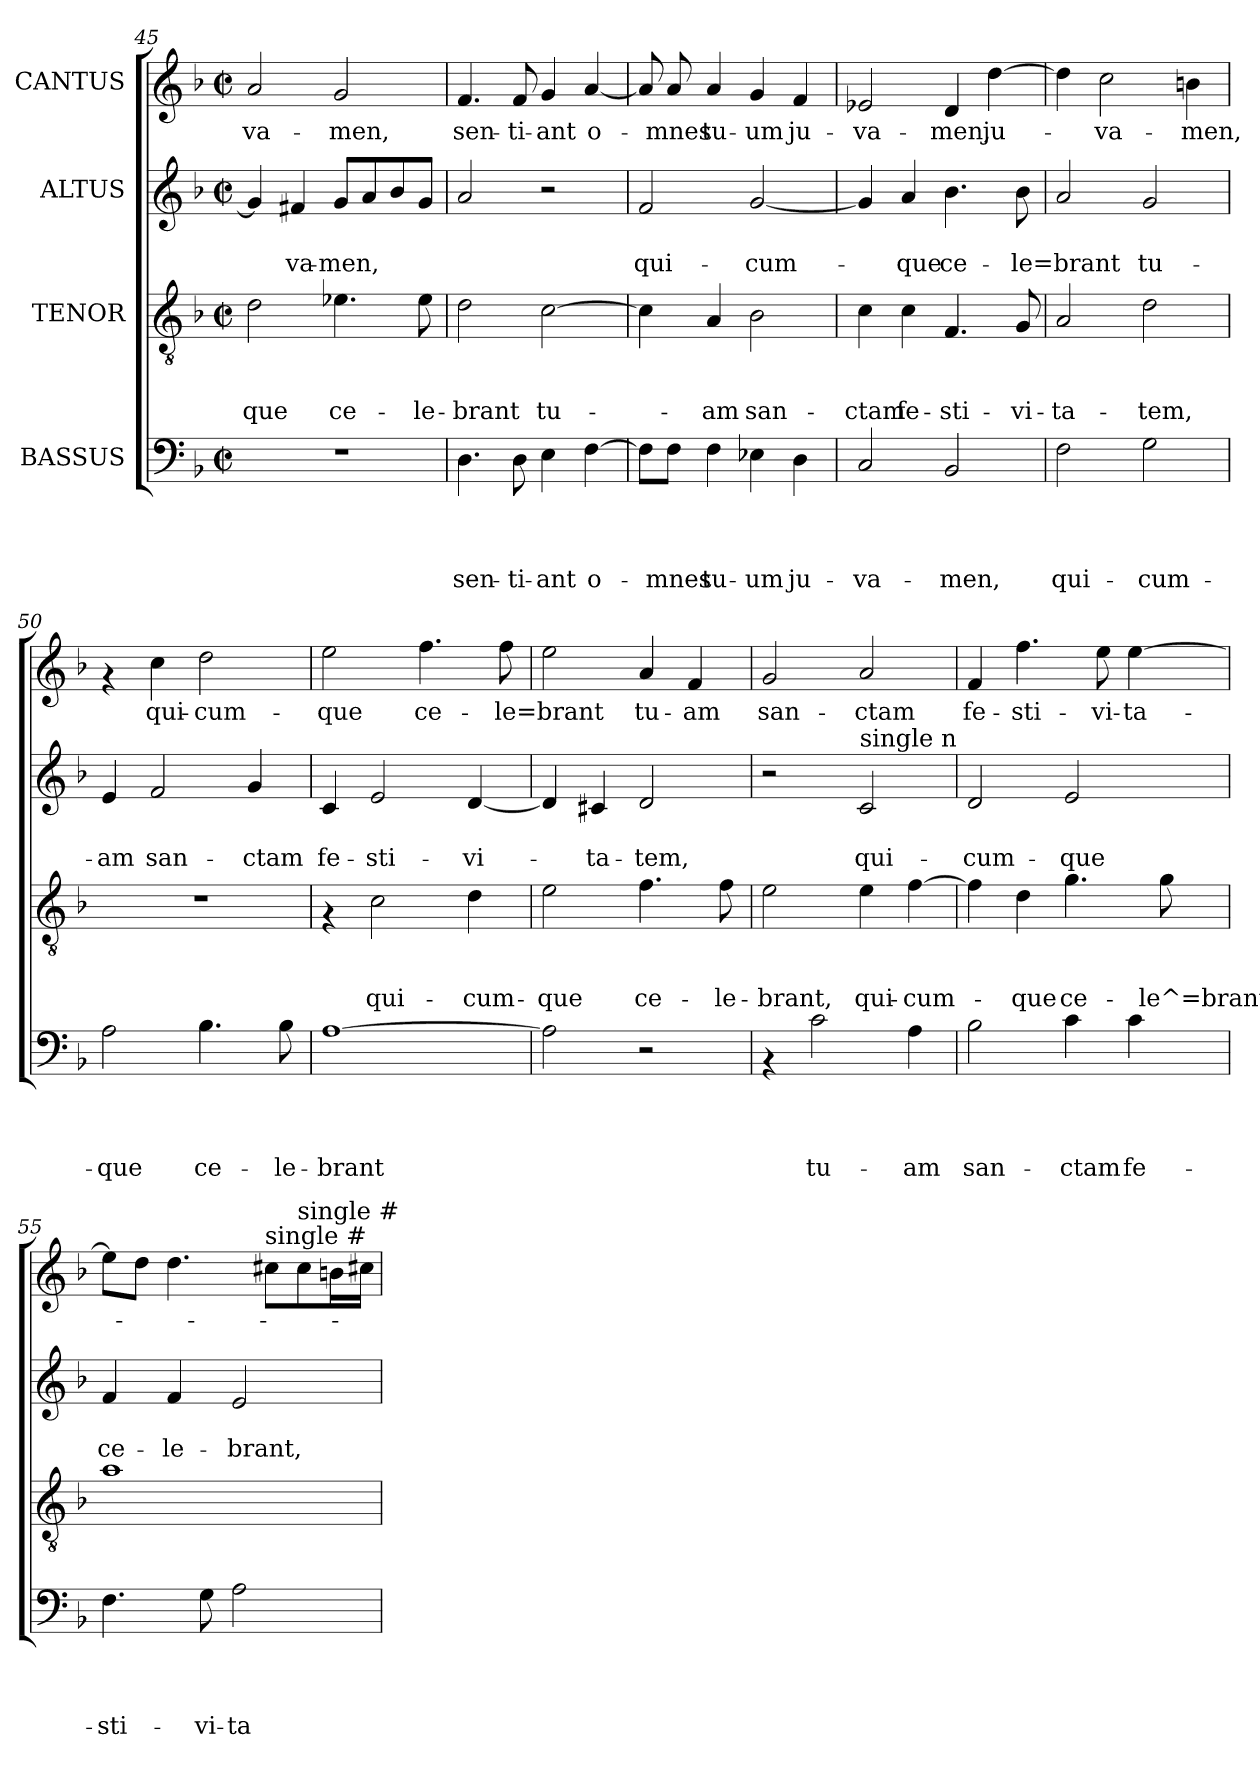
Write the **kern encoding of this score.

**kern	**text	**text	**text	**text	**kern	**text	**text	**text	**kern	**text	**text	**kern	**text
*part4	*part4	*part4	*part4	*part4	*part3	*part3	*part3	*part3	*part2	*part2	*part2	*part1	*part1
*staff4	*staff4	*staff4	*staff4	*staff4	*staff3	*staff3	*staff3	*staff3	*staff2	*staff2	*staff2	*staff1	*staff1
*I"BASSUS	*	*	*	*	*I"TENOR	*	*	*	*I"ALTUS	*	*	*I"CANTUS	*
*clefF4	*	*	*	*	*clefGv2	*	*	*	*clefG2	*	*	*clefG2	*
*k[b-]	*	*	*	*	*k[b-]	*	*	*	*k[b-]	*	*	*k[b-]	*
*F:	*	*	*	*	*F:	*	*	*	*F:	*	*	*F:	*
*M2/2	*	*	*	*	*M2/2	*	*	*	*M2/2	*	*	*M2/2	*
*met(c|)	*	*	*	*	*met(c|)	*	*	*	*met(c|)	*	*	*met(c|)	*
=45	=45	=45	=45	=45	=45	=45	=45	=45	=45	=45	=45	=45	=45
!	!	!	!	!	!	!	!	!LO:LY:b	!	!	!	!	!LO:LY:b
1r	.	.	.	.	2d\	.	.	-que	4g/]	.	.	2a/	-va-
!	!	!	!	!	!	!	!	!	!	!	!LO:LY:b	!	!
.	.	.	.	.	.	.	.	.	4f#X/	.	-va-	.	.
!	!	!	!	!	!	!	!	!LO:LY:b	!	!	!LO:LY:b	!	!LO:LY:b
.	.	.	.	.	4.e-X\	.	.	ce-	8g/L	.	-men,	2g/	-men,
.	.	.	.	.	.	.	.	.	8a/	.	.	.	.
.	.	.	.	.	.	.	.	.	8b-/	.	.	.	.
!	!	!	!	!	!	!	!	!LO:LY:b	!	!	!	!	!
.	.	.	.	.	8e-\	.	.	-le-	8g/J	.	.	.	.
!!LO:PB:g=z
=46	=46	=46	=46	=46	=46	=46	=46	=46	=46	=46	=46	=46	=46
!	!	!	!	!LO:LY:b	!	!	!	!LO:LY:b	!	!	!	!	!LO:LY:b
4.D\	.	.	.	sen-	2d\	.	.	-brant	2a/	.	.	4.f/	sen-
!	!	!	!	!LO:LY:b	!	!	!	!	!	!	!	!	!LO:LY:b
8D\	.	.	.	-ti-	.	.	.	.	.	.	.	8f/	-ti-
!	!	!	!	!LO:LY:b	!	!	!	!LO:LY:b	!	!	!	!	!LO:LY:b
4E\	.	.	.	-ant	[>2c\	.	.	tu-	2r	.	.	4g/	-ant
!	!	!	!	!LO:LY:b	!	!	!	!	!	!	!	!	!LO:LY:b
[>4F\	.	.	.	o-	.	.	.	.	.	.	.	[<4a/	o-
=47	=47	=47	=47	=47	=47	=47	=47	=47	=47	=47	=47	=47	=47
!	!	!	!	!	!	!	!	!	!	!	!LO:LY:b	!	!
8F\L]	.	.	.	.	4c\]	.	.	.	2f/	.	qui-	8a/]	.
!	!	!	!	!LO:LY:b	!	!	!	!	!	!	!	!	!LO:LY:b
8F\J	.	.	.	-mnes	.	.	.	.	.	.	.	8a/	-mnes
!	!	!	!	!LO:LY:b	!	!	!	!LO:LY:b	!	!	!	!	!LO:LY:b
4F\	.	.	.	tu-	4A/	.	.	-am	.	.	.	4a/	tu-
!	!	!	!	!LO:LY:b	!	!	!	!LO:LY:b	!	!	!LO:LY:b	!	!LO:LY:b
4E-X\	.	.	.	-um	2B-\	.	.	san-	[<2g/	.	-cum-	4g/	-um
!	!	!	!	!LO:LY:b	!	!	!	!	!	!	!	!	!LO:LY:b
4D\	.	.	.	ju-	.	.	.	.	.	.	.	4f/	ju-
=48	=48	=48	=48	=48	=48	=48	=48	=48	=48	=48	=48	=48	=48
!	!	!	!	!LO:LY:b	!	!	!	!LO:LY:b	!	!	!	!	!LO:LY:b
2C/	.	.	.	-va-	4c\	.	.	-ctam	4g/]	.	.	2e-X/	-va-
!	!	!	!	!	!	!	!	!LO:LY:b	!	!	!LO:LY:b	!	!
.	.	.	.	.	4c\	.	.	fe-	4a/	.	-que	.	.
!	!	!	!	!LO:LY:b	!	!	!	!LO:LY:b	!	!	!LO:LY:b	!	!LO:LY:b
2BB-/	.	.	.	-men,	4.F/	.	.	-sti-	4.b-\	.	ce-	4d/	-men,
!	!	!	!	!	!	!	!	!	!	!	!	!	!LO:LY:b
.	.	.	.	.	.	.	.	.	.	.	.	[>4dd\	ju-
!	!	!	!	!	!	!	!	!LO:LY:b	!	!	!LO:LY:b	!	!
.	.	.	.	.	8G/	.	.	-vi-	8b-\	.	-le=brant	.	.
=49	=49	=49	=49	=49	=49	=49	=49	=49	=49	=49	=49	=49	=49
!	!	!	!	!LO:LY:b	!	!	!	!LO:LY:b	!	!	!	!	!
2F\	.	.	.	qui-	2A/	.	.	-ta-	2a/	.	.	4dd\]	.
!	!	!	!	!	!	!	!	!	!	!	!	!	!LO:LY:b
.	.	.	.	.	.	.	.	.	.	.	.	2cc\	-va-
!	!	!	!	!LO:LY:b	!	!	!	!LO:LY:b	!	!	!LO:LY:b	!	!
2G\	.	.	.	-cum-	2d\	.	.	-tem,	2g/	.	tu-	.	.
!	!	!	!	!	!	!	!	!	!	!	!	!	!LO:LY:b
.	.	.	.	.	.	.	.	.	.	.	.	4bn\	-men,
=50	=50	=50	=50	=50	=50	=50	=50	=50	=50	=50	=50	=50	=50
!	!	!	!	!LO:LY:b	!	!	!	!	!	!	!LO:LY:b	!	!
2A\	.	.	.	-que	1r	.	.	.	4e/	.	-am	4rf	.
!	!	!	!	!	!	!	!	!	!	!	!LO:LY:b	!	!LO:LY:b
.	.	.	.	.	.	.	.	.	2f/	.	san-	4cc\	qui-
!	!	!	!	!LO:LY:b	!	!	!	!	!	!	!	!	!LO:LY:b
4.B-\	.	.	.	ce-	.	.	.	.	.	.	.	2dd\	-cum-
!	!	!	!	!	!	!	!	!	!	!	!LO:LY:b	!	!
.	.	.	.	.	.	.	.	.	4g/	.	-ctam	.	.
!	!	!	!	!LO:LY:b	!	!	!	!	!	!	!	!	!
8B-\	.	.	.	-le-	.	.	.	.	.	.	.	.	.
=51	=51	=51	=51	=51	=51	=51	=51	=51	=51	=51	=51	=51	=51
!	!	!	!	!LO:LY:b	!	!	!	!	!	!	!LO:LY:b	!	!LO:LY:b
[>1A	.	.	.	-brant	4rF	.	.	.	4c/	.	fe-	2ee\	-que
!	!	!	!	!	!	!	!	!LO:LY:b	!	!	!LO:LY:b	!	!
.	.	.	.	.	2c\	.	.	qui-	2e/	.	-sti-	.	.
!	!	!	!	!	!	!	!	!	!	!	!	!	!LO:LY:b
.	.	.	.	.	.	.	.	.	.	.	.	4.ff\	ce-
!	!	!	!	!	!	!	!	!LO:LY:b	!	!	!LO:LY:b	!	!
.	.	.	.	.	4d\	.	.	-cum-	[<4d/	.	-vi-	.	.
!	!	!	!	!	!	!	!	!	!	!	!	!	!LO:LY:b
.	.	.	.	.	.	.	.	.	.	.	.	8ff\	-le=brant
=52	=52	=52	=52	=52	=52	=52	=52	=52	=52	=52	=52	=52	=52
!	!	!	!	!	!	!	!	!LO:LY:b	!	!	!	!	!
2A\]	.	.	.	.	2e\	.	.	-que	4d/]	.	.	2ee\	.
!	!	!	!	!	!	!	!	!	!	!	!LO:LY:b	!	!
.	.	.	.	.	.	.	.	.	4c#X/	.	-ta-	.	.
!	!	!	!	!	!	!	!	!LO:LY:b	!	!	!LO:LY:b	!	!LO:LY:b
2r	.	.	.	.	4.f\	.	.	ce-	2d/	.	-tem,	4a/	tu-
!	!	!	!	!	!	!	!	!	!	!	!	!	!LO:LY:b
.	.	.	.	.	.	.	.	.	.	.	.	4f/	-am
!	!	!	!	!	!	!	!	!LO:LY:b	!	!	!	!	!
.	.	.	.	.	8f\	.	.	-le-	.	.	.	.	.
!!LO:PB:g=z
=53	=53	=53	=53	=53	=53	=53	=53	=53	=53	=53	=53	=53	=53
!	!	!	!	!	!	!	!	!LO:LY:b	!	!	!	!	!LO:LY:b
4rAA	.	.	.	.	2e\	.	.	-brant,	2r	.	.	2g/	san-
!	!	!	!	!LO:LY:b	!	!	!	!	!	!	!	!	!
2c\	.	.	.	tu-	.	.	.	.	.	.	.	.	.
!	!	!	!	!	!	!	!	!	!LO:TX:a:t=single n	!	!	!	!
!	!	!	!	!	!	!	!	!LO:LY:b	!	!	!LO:LY:b	!	!LO:LY:b
.	.	.	.	.	4e\	.	.	qui-	2c/	.	qui-	2a/	-ctam
!	!	!	!	!LO:LY:b	!	!	!	!LO:LY:b	!	!	!	!	!
4A\	.	.	.	-am	[>4f\	.	.	-cum-	.	.	.	.	.
=54	=54	=54	=54	=54	=54	=54	=54	=54	=54	=54	=54	=54	=54
!	!	!	!	!LO:LY:b	!	!	!	!	!	!	!LO:LY:b	!	!LO:LY:b
2B-\	.	.	.	san-	4f\]	.	.	.	2d/	.	-cum-	4f/	fe-
!	!	!	!	!	!	!	!	!LO:LY:b	!	!	!	!	!LO:LY:b
.	.	.	.	.	4d\	.	.	-que	.	.	.	4.ff\	-sti-
!	!	!	!	!LO:LY:b	!	!	!	!LO:LY:b	!	!	!LO:LY:b	!	!
4c\	.	.	.	-ctam	4.g\	.	.	ce-	2e/	.	-que	.	.
!	!	!	!	!	!	!	!	!	!	!	!	!	!LO:LY:b
.	.	.	.	.	.	.	.	.	.	.	.	8ee\	-vi-
!	!	!	!	!LO:LY:b	!	!	!	!	!	!	!	!	!LO:LY:b
4c\	.	.	.	fe-	.	.	.	.	.	.	.	[>4ee\	-ta-
!	!	!	!	!	!	!	!	!LO:LY:b	!	!	!	!	!
.	.	.	.	.	8g\	.	.	-le^=brant	.	.	.	.	.
=55	=55	=55	=55	=55	=55	=55	=55	=55	=55	=55	=55	=55	=55
!	!	!	!	!LO:LY:b	!	!	!	!	!	!	!LO:LY:b	!	!
4.F\	.	.	.	-sti-	1a	.	.	.	4f/	.	ce-	8ee\L]	.
.	.	.	.	.	.	.	.	.	.	.	.	8dd\J	.
!	!	!	!	!	!	!	!	!	!	!	!LO:LY:b	!	!
.	.	.	.	.	.	.	.	.	4f/	.	-le-	4.dd\	.
!	!	!	!	!LO:LY:b	!	!	!	!	!	!	!	!	!
8G\	.	.	.	-vi-	.	.	.	.	.	.	.	.	.
!	!	!	!	!LO:LY:b	!	!	!	!	!	!	!LO:LY:b	!	!
2A\	.	.	.	-ta-	.	.	.	.	2e/	.	-brant,	.	.
!	!	!	!	!	!	!	!	!	!	!	!	!LO:TX:a:t=single #	!
.	.	.	.	.	.	.	.	.	.	.	.	8cc#\L	.
!	!	!	!	!	!	!	!	!	!	!	!	!LO:TX:a:t=single #	!
.	.	.	.	.	.	.	.	.	.	.	.	8cc#\	.
.	.	.	.	.	.	.	.	.	.	.	.	16bn\L	.
.	.	.	.	.	.	.	.	.	.	.	.	16cc#X\JJ	.
=	=	=	=	=	=	=	=	=	=	=	=	=	=
*-	*-	*-	*-	*-	*-	*-	*-	*-	*-	*-	*-	*-	*-
